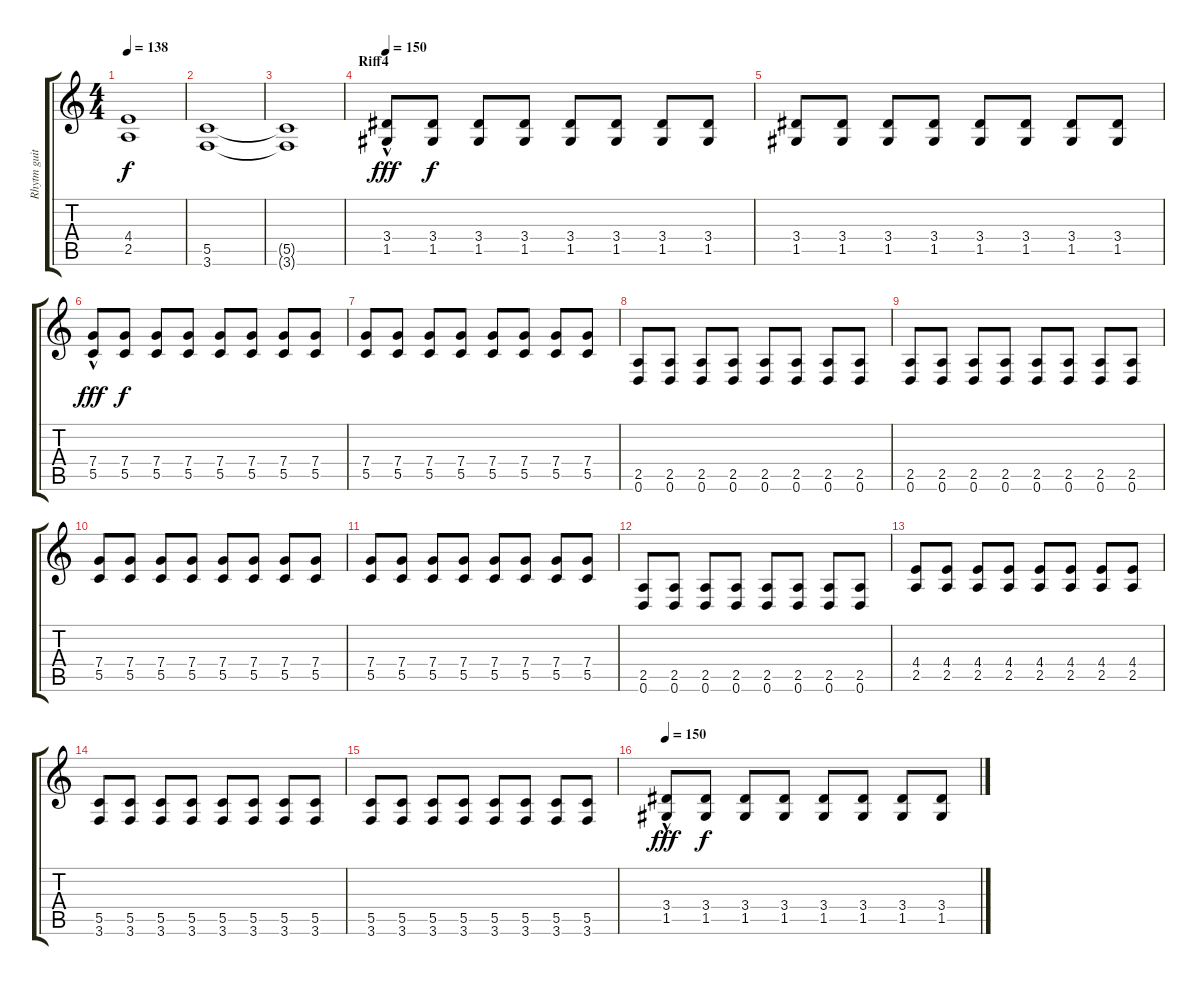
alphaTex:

\track ("Rhytm guitar" "Rhytm guit") {instrument distortionguitar}
\staff {score tabs}
\tuning (D4 A3 F3 C3 G2 D2) {hide}
\ts (4 4)
\tempo 138
\clef g2
\ks c
(4.4 2.5).1{dy f} |
(5.5 3.6).1 |
(5.5{t} 3.6{t}).1 |
\section ("" "Riff4")
\tempo 150
(3.4{hac} 1.5{hac}).8{dy fff} (3.4 1.5).8{dy f} (3.4 1.5).8 (3.4 1.5).8 (3.4 1.5).8 (3.4 1.5).8 (3.4 1.5).8 (3.4 1.5).8 |
(3.4 1.5).8 (3.4 1.5).8 (3.4 1.5).8 (3.4 1.5).8 (3.4 1.5).8 (3.4 1.5).8 (3.4 1.5).8 (3.4 1.5).8 |
(7.4{hac} 5.5{hac}).8{dy fff} (7.4 5.5).8{dy f} (7.4 5.5).8 (7.4 5.5).8 (7.4 5.5).8 (7.4 5.5).8 (7.4 5.5).8 (7.4 5.5).8 |
(7.4 5.5).8 (7.4 5.5).8 (7.4 5.5).8 (7.4 5.5).8 (7.4 5.5).8 (7.4 5.5).8 (7.4 5.5).8 (7.4 5.5).8 |
(2.5 0.6).8 (2.5 0.6).8 (2.5 0.6).8 (2.5 0.6).8 (2.5 0.6).8 (2.5 0.6).8 (2.5 0.6).8 (2.5 0.6).8 |
(2.5 0.6).8 (2.5 0.6).8 (2.5 0.6).8 (2.5 0.6).8 (2.5 0.6).8 (2.5 0.6).8 (2.5 0.6).8 (2.5 0.6).8 |
(7.4 5.5).8 (7.4 5.5).8 (7.4 5.5).8 (7.4 5.5).8 (7.4 5.5).8 (7.4 5.5).8 (7.4 5.5).8 (7.4 5.5).8 |
(7.4 5.5).8 (7.4 5.5).8 (7.4 5.5).8 (7.4 5.5).8 (7.4 5.5).8 (7.4 5.5).8 (7.4 5.5).8 (7.4 5.5).8 |
(2.5 0.6).8 (2.5 0.6).8 (2.5 0.6).8 (2.5 0.6).8 (2.5 0.6).8 (2.5 0.6).8 (2.5 0.6).8 (2.5 0.6).8 |
(4.4 2.5).8 (4.4 2.5).8 (4.4 2.5).8 (4.4 2.5).8 (4.4 2.5).8 (4.4 2.5).8 (4.4 2.5).8 (4.4 2.5).8 |
(5.5 3.6).8 (5.5 3.6).8 (5.5 3.6).8 (5.5 3.6).8 (5.5 3.6).8 (5.5 3.6).8 (5.5 3.6).8 (5.5 3.6).8 |
(5.5 3.6).8 (5.5 3.6).8 (5.5 3.6).8 (5.5 3.6).8 (5.5 3.6).8 (5.5 3.6).8 (5.5 3.6).8 (5.5 3.6).8 |
\tempo 150
(3.4{hac} 1.5{hac}).8{dy fff} (3.4 1.5).8{dy f} (3.4 1.5).8 (3.4 1.5).8 (3.4 1.5).8 (3.4 1.5).8 (3.4 1.5).8 (3.4 1.5).8
